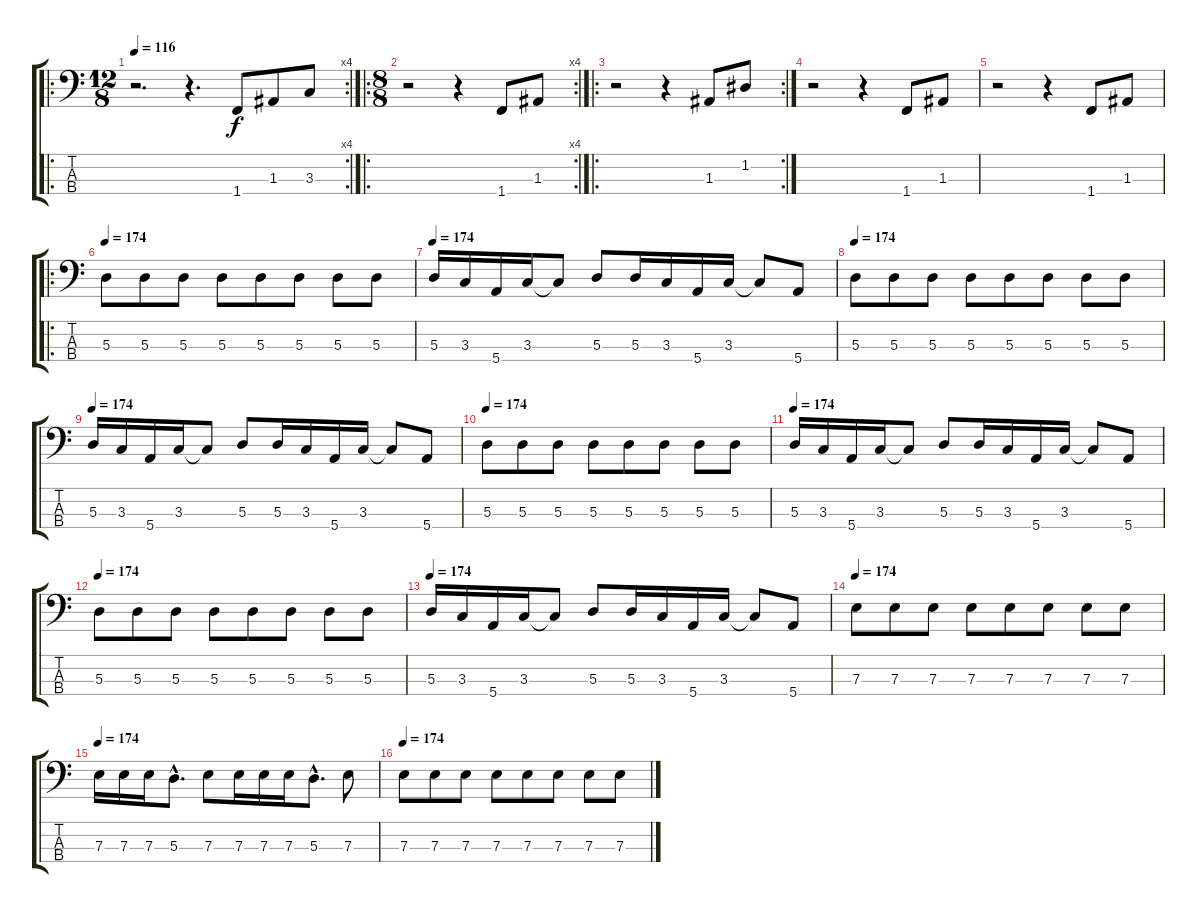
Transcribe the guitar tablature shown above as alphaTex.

\track "" {instrument electricbassfinger}
\staff {score tabs}
\tuning (G2 D2 A1 E1) {hide}
\ro
\rc 4
\ts (12 8)
\tempo 116
\clef f4
\ks c
r.2{d dy f instrument electricbassfinger} r.4{d} 1.4.8 1.3.8 3.3.8 |
\ro
\rc 4
\ts (8 8)
r.2 r.4 1.4.8 1.3.8 |
\ro
\rc 2
r.2 r.4 1.3.8 1.2.8 |
r.2 r.4 1.4.8 1.3.8 |
r.2 r.4 1.4.8 1.3.8 |
\ro
\tempo 174
5.3.8 5.3.8 5.3.8 5.3.8 5.3.8 5.3.8 5.3.8 5.3.8 |
\tempo 174
5.3.16 3.3.16 5.4.16 3.3.16 3.3{t}.8 5.3.8 5.3.16 3.3.16 5.4.16 3.3.16 3.3{t}.8 5.4.8 |
\tempo 174
5.3.8 5.3.8 5.3.8 5.3.8 5.3.8 5.3.8 5.3.8 5.3.8 |
\tempo 174
5.3.16 3.3.16 5.4.16 3.3.16 3.3{t}.8 5.3.8 5.3.16 3.3.16 5.4.16 3.3.16 3.3{t}.8 5.4.8 |
\tempo 174
5.3.8 5.3.8 5.3.8 5.3.8 5.3.8 5.3.8 5.3.8 5.3.8 |
\tempo 174
5.3.16 3.3.16 5.4.16 3.3.16 3.3{t}.8 5.3.8 5.3.16 3.3.16 5.4.16 3.3.16 3.3{t}.8 5.4.8 |
\tempo 174
5.3.8 5.3.8 5.3.8 5.3.8 5.3.8 5.3.8 5.3.8 5.3.8 |
\tempo 174
5.3.16 3.3.16 5.4.16 3.3.16 3.3{t}.8 5.3.8 5.3.16 3.3.16 5.4.16 3.3.16 3.3{t}.8 5.4.8 |
\tempo 174
7.3.8 7.3.8 7.3.8 7.3.8 7.3.8 7.3.8 7.3.8 7.3.8 |
\tempo 174
7.3.16 7.3.16 7.3.16 5.3{hac}.8{d} 7.3.8 7.3.16 7.3.16 7.3.16 5.3{hac}.8{d} 7.3.8 |
\tempo 174
7.3.8 7.3.8 7.3.8 7.3.8 7.3.8 7.3.8 7.3.8 7.3.8
